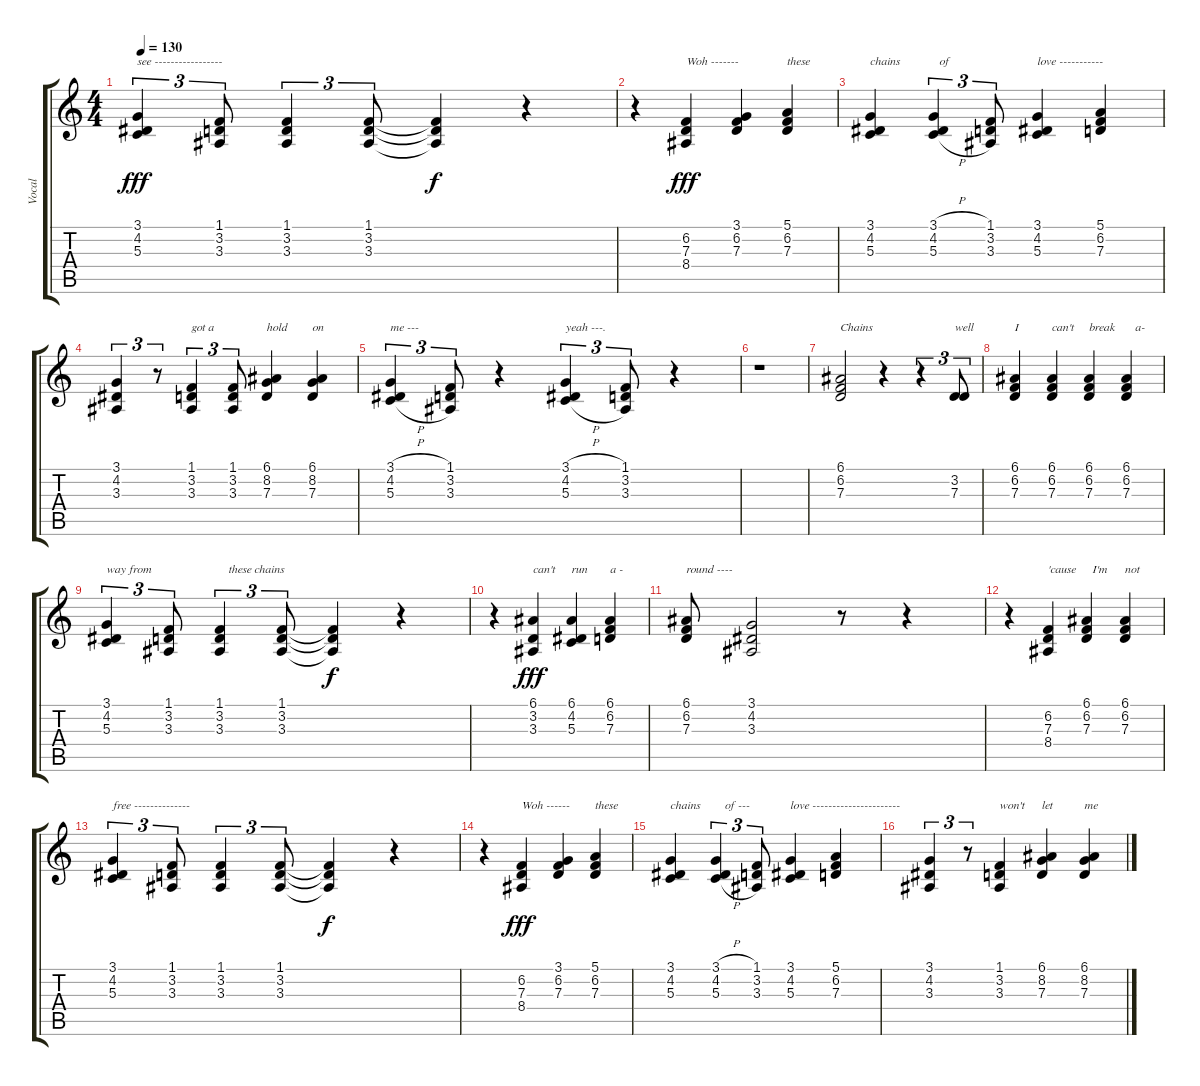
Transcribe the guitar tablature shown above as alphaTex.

\track ("Vocal" "Vocal") {instrument altosax}
\staff {score tabs}
\tuning (E4 B3 G3 D3 A2 E2) {hide}
\ts (4 4)
\tempo 130
\clef g2
\ks c
(3.1 4.2 5.3).4{tu (3 2) txt "see -----------------" dy fff} (1.1 3.2 3.3).8{tu (3 2)} (1.1 3.2 3.3).4{tu (3 2)} (1.1 3.2 3.3).8{tu (3 2)} (1.1{t} 3.2{t} 3.3{t}).4{dy f} r.4 |
r.4 (6.2 7.3 8.4).4{txt "Woh -------" dy fff} (3.1 6.2 7.3).4 (5.1 6.2 7.3).4{txt "these"} |
(3.1 4.2 5.3).4{txt "chains"} (3.1{h} 4.2{h} 5.3{h}).4{tu (3 2) txt "  of"} (1.1 3.2 3.3).8{tu (3 2)} (3.1 4.2 5.3).4{txt "love -----------"} (5.1 6.2 7.3).4 |
(3.1 4.2 3.3).4{tu (3 2)} r.8{tu (3 2)} (1.1 3.2 3.3).4{tu (3 2) txt "got a"} (1.1 3.2 3.3).8{tu (3 2)} (6.1 8.2 7.3).4{txt "hold"} (6.1 8.2 7.3).4{txt "on"} |
(3.1{h} 4.2{h} 5.3{h}).4{tu (3 2) txt "me ---"} (1.1 3.2 3.3).8{tu (3 2)} r.4 (3.1{h} 4.2{h} 5.3{h}).4{tu (3 2) txt "yeah ---."} (1.1 3.2 3.3).8{tu (3 2)} r.4 |
r.1 |
(6.1 6.2 7.3).2{txt "Chains"} r.4 r.4{tu (3 2)} (3.2 7.3).8{tu (3 2) txt "well"} |
(6.1 6.2 7.3).4{txt "I"} (6.1 6.2 7.3).4{txt "can't"} (6.1 6.2 7.3).4{txt "break"} (6.1 6.2 7.3).4{txt "   a-"} |
(3.1 4.2 5.3).4{tu (3 2) txt "way from"} (1.1 3.2 3.3).8{tu (3 2)} (1.1 3.2 3.3).4{tu (3 2) txt "   these chains"} (1.1 3.2 3.3).8{tu (3 2)} (1.1{t} 3.2{t} 3.3{t}).4{dy f} r.4 |
r.4 (6.1 3.2 3.3).4{txt "can't" dy fff} (6.1 4.2 5.3).4{txt "run"} (6.1 6.2 7.3).4{txt "a -"} |
(6.1 6.2 7.3).8{txt "round ----"} (3.1 4.2 3.3).2 r.8 r.4 |
r.4 (6.2 7.3 8.4).4{txt "'cause"} (6.1 6.2 7.3).4{txt "  I'm"} (6.1 6.2 7.3).4{txt "not"} |
(3.1 4.2 5.3).4{tu (3 2) txt "free --------------"} (1.1 3.2 3.3).8{tu (3 2)} (1.1 3.2 3.3).4{tu (3 2)} (1.1 3.2 3.3).8{tu (3 2)} (1.1{t} 3.2{t} 3.3{t}).4{dy f} r.4 |
r.4 (6.2 7.3 8.4).4{txt "Woh ------" dy fff} (3.1 6.2 7.3).4 (5.1 6.2 7.3).4{txt "these"} |
(3.1 4.2 5.3).4{txt "chains"} (3.1{h} 4.2{h} 5.3{h}).4{tu (3 2) txt "   of ---"} (1.1 3.2 3.3).8{tu (3 2)} (3.1 4.2 5.3).4{txt "love ----------------------"} (5.1 6.2 7.3).4 |
(3.1 4.2 3.3).4{tu (3 2)} r.8{tu (3 2)} (1.1 3.2 3.3).4{txt "won't"} (6.1 8.2 7.3).4{txt "let"} (6.1 8.2 7.3).4{txt "me"}
